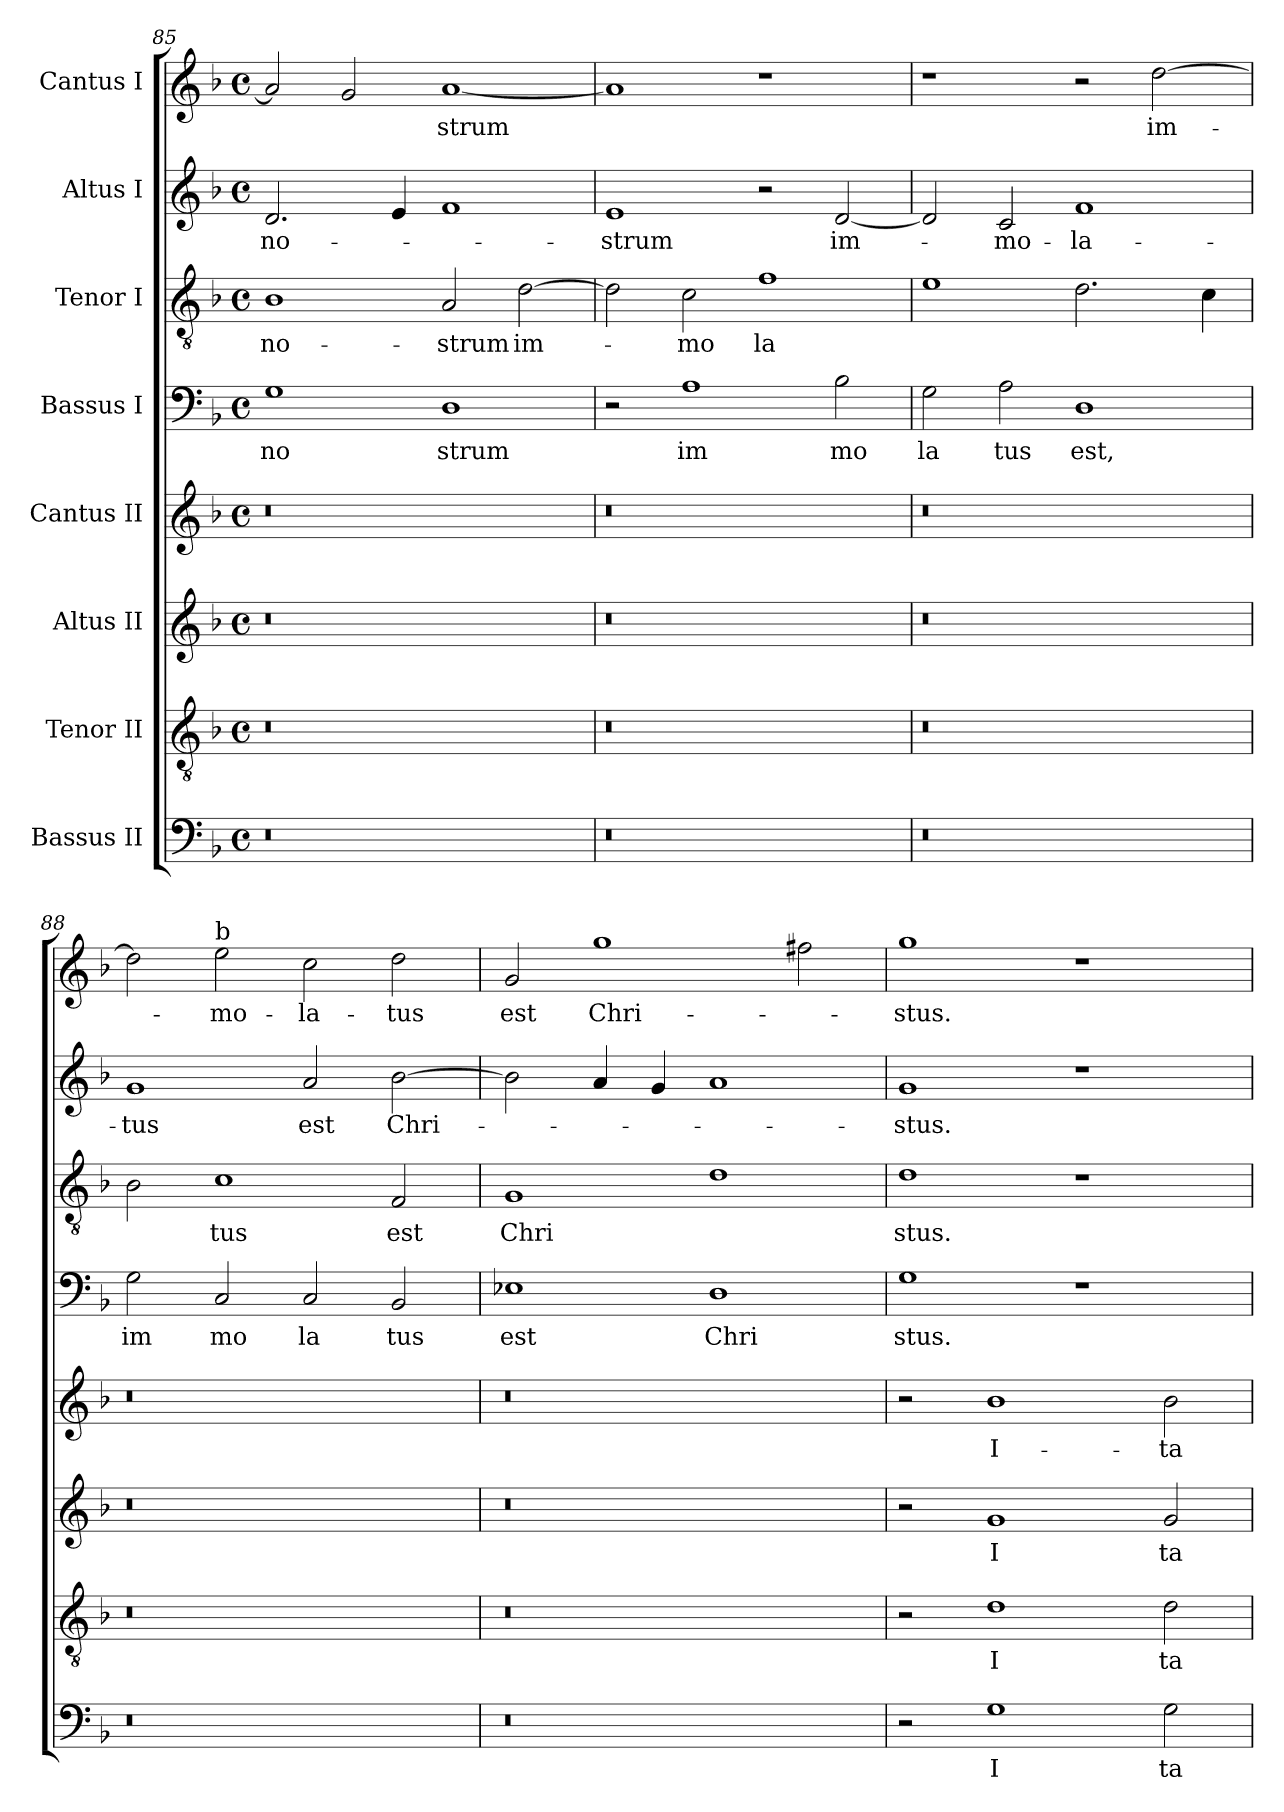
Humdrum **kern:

**kern	**text	**kern	**text	**kern	**text	**kern	**text	**kern	**text	**kern	**text	**kern	**text	**kern	**text
*part8	*part8	*part7	*part7	*part6	*part6	*part5	*part5	*part4	*part4	*part3	*part3	*part2	*part2	*part1	*part1
*staff8	*staff8	*staff7	*staff7	*staff6	*staff6	*staff5	*staff5	*staff4	*staff4	*staff3	*staff3	*staff2	*staff2	*staff1	*staff1
*I"Bassus II	*	*I"Tenor II	*	*I"Altus II	*	*I"Cantus II	*	*I"Bassus I	*	*I"Tenor I	*	*I"Altus I	*	*I"Cantus I	*
*clefF4	*	*clefGv2	*	*clefG2	*	*clefG2	*	*clefF4	*	*clefGv2	*	*clefG2	*	*clefG2	*
*k[b-]	*	*k[b-]	*	*k[b-]	*	*k[b-]	*	*k[b-]	*	*k[b-]	*	*k[b-]	*	*k[b-]	*
*F:	*	*F:	*	*F:	*	*F:	*	*F:	*	*F:	*	*F:	*	*F:	*
*M4/4	*	*M4/4	*	*M4/4	*	*M4/4	*	*M4/4	*	*M4/4	*	*M4/4	*	*M4/4	*
*met(c)	*	*met(c)	*	*met(c)	*	*met(c)	*	*met(c)	*	*met(c)	*	*met(c)	*	*met(c)	*
=85	=85	=85	=85	=85	=85	=85	=85	=85	=85	=85	=85	=85	=85	=85	=85
!	!	!	!	!	!	!	!	!	!LO:LY:b:cj	!	!LO:LY:b:cj	!	!LO:LY:b:cj	!	!
0r	.	0r	.	0r	.	0r	.	1G	no	1B-	no-	2.d/	no-	2a/]	.
.	.	.	.	.	.	.	.	.	.	.	.	.	.	2g/	.
.	.	.	.	.	.	.	.	.	.	.	.	4e/	.	.	.
!	!	!	!	!	!	!	!	!	!LO:LY:b:cj	!	!LO:LY:b:cj	!	!	!	!LO:LY:b
.	.	.	.	.	.	.	.	1D	strum	2A/	-strum	1f	.	[>1a	strum
!	!	!	!	!	!	!	!	!	!	!	!LO:LY:b	!	!	!	!
.	.	.	.	.	.	.	.	.	.	[>2d\	im-	.	.	.	.
!!LO:LB:g=z
=86	=86	=86	=86	=86	=86	=86	=86	=86	=86	=86	=86	=86	=86	=86	=86
!	!	!	!	!	!	!	!	!	!	!	!	!	!LO:LY:b:cj	!	!
0r	.	0r	.	0r	.	0r	.	2r	.	2d\]	.	1e	-strum	1a]	.
!	!	!	!	!	!	!	!	!	!LO:LY:b:cj	!	!LO:LY:b:cj	!	!	!	!
.	.	.	.	.	.	.	.	1A	im	2c\	-mo	.	.	.	.
!	!	!	!	!	!	!	!	!	!	!	!LO:LY:b:cj	!	!	!	!
.	.	.	.	.	.	.	.	.	.	1f	la	2r	.	1r	.
!	!	!	!	!	!	!	!	!	!LO:LY:b:cj	!	!	!	!LO:LY:b	!	!
.	.	.	.	.	.	.	.	2B-\	mo	.	.	[<2d/	im-	.	.
=87	=87	=87	=87	=87	=87	=87	=87	=87	=87	=87	=87	=87	=87	=87	=87
!	!	!	!	!	!	!	!	!	!LO:LY:b:cj	!	!	!	!	!	!
0r	.	0r	.	0r	.	0r	.	2G\	la	1e	.	2d/]	.	1r	.
!	!	!	!	!	!	!	!	!	!LO:LY:b:cj	!	!	!	!LO:LY:b:cj	!	!
.	.	.	.	.	.	.	.	2A\	tus	.	.	2c/	-mo-	.	.
!	!	!	!	!	!	!	!	!	!LO:LY:b:cj	!	!	!	!LO:LY:b:cj	!	!
.	.	.	.	.	.	.	.	1D	est,	2.d\	.	1f	-la-	2r	.
!	!	!	!	!	!	!	!	!	!	!	!	!	!	!	!LO:LY:b
.	.	.	.	.	.	.	.	.	.	.	.	.	.	[>2dd\	im-
.	.	.	.	.	.	.	.	.	.	4c\	.	.	.	.	.
=88	=88	=88	=88	=88	=88	=88	=88	=88	=88	=88	=88	=88	=88	=88	=88
!	!	!	!	!	!	!	!	!	!LO:LY:b:cj	!	!	!	!LO:LY:b:cj	!	!
0r	.	0r	.	0r	.	0r	.	2G\	im	2B-\	.	1g	-tus	2dd\]	.
!	!	!	!	!	!	!	!	!	!	!	!	!	!	!LO:TX:a:t=b	!
!	!	!	!	!	!	!	!	!	!LO:LY:b:cj	!	!LO:LY:b:cj	!	!	!	!LO:LY:b:cj
.	.	.	.	.	.	.	.	2C/	mo	1c	tus	.	.	2ee\	-mo-
!	!	!	!	!	!	!	!	!	!LO:LY:b:cj	!	!	!	!LO:LY:b:cj	!	!LO:LY:b:cj
.	.	.	.	.	.	.	.	2C/	la	.	.	2a/	est	2cc\	-la-
!	!	!	!	!	!	!	!	!	!LO:LY:b:cj	!	!LO:LY:b:cj	!	!LO:LY:b	!	!LO:LY:b:cj
.	.	.	.	.	.	.	.	2BB-/	tus	2F/	est	[>2b-\	Chri-	2dd\	-tus
=89	=89	=89	=89	=89	=89	=89	=89	=89	=89	=89	=89	=89	=89	=89	=89
!	!	!	!	!	!	!	!	!	!LO:LY:b:cj	!	!LO:LY:b	!	!	!	!LO:LY:b:cj
0r	.	0r	.	0r	.	0r	.	1E-X	est	1G	Chri	2b-\]	.	2g/	est
!	!	!	!	!	!	!	!	!	!	!	!	!	!	!	!LO:LY:b
.	.	.	.	.	.	.	.	.	.	.	.	4a/	.	1gg	Chri-
.	.	.	.	.	.	.	.	.	.	.	.	4g/	.	.	.
!	!	!	!	!	!	!	!	!	!LO:LY:b:cj	!	!	!	!	!	!
.	.	.	.	.	.	.	.	1D	Chri	1d	.	1a	.	.	.
.	.	.	.	.	.	.	.	.	.	.	.	.	.	2ff#X\	.
=90	=90	=90	=90	=90	=90	=90	=90	=90	=90	=90	=90	=90	=90	=90	=90
!	!	!	!	!	!	!	!	!	!LO:LY:b:cj	!	!LO:LY:b:cj	!	!LO:LY:b:cj	!	!LO:LY:b:cj
2r	.	2r	.	2r	.	2r	.	1G	stus.	1d	stus.	1g	-stus.	1gg	-stus.
!	!LO:LY:b:cj	!	!LO:LY:b:cj	!	!LO:LY:b:cj	!	!LO:LY:b:cj	!	!	!	!	!	!	!	!
1G	I	1d	I	1g	I	1b-	I-	.	.	.	.	.	.	.	.
.	.	.	.	.	.	.	.	1r	.	1r	.	1r	.	1r	.
!	!LO:LY:b:cj	!	!LO:LY:b:cj	!	!LO:LY:b:cj	!	!LO:LY:b:cj	!	!	!	!	!	!	!	!
2G\	ta	2d\	ta	2g/	ta	2b-\	-ta-	.	.	.	.	.	.	.	.
=	=	=	=	=	=	=	=	=	=	=	=	=	=	=	=
*-	*-	*-	*-	*-	*-	*-	*-	*-	*-	*-	*-	*-	*-	*-	*-
